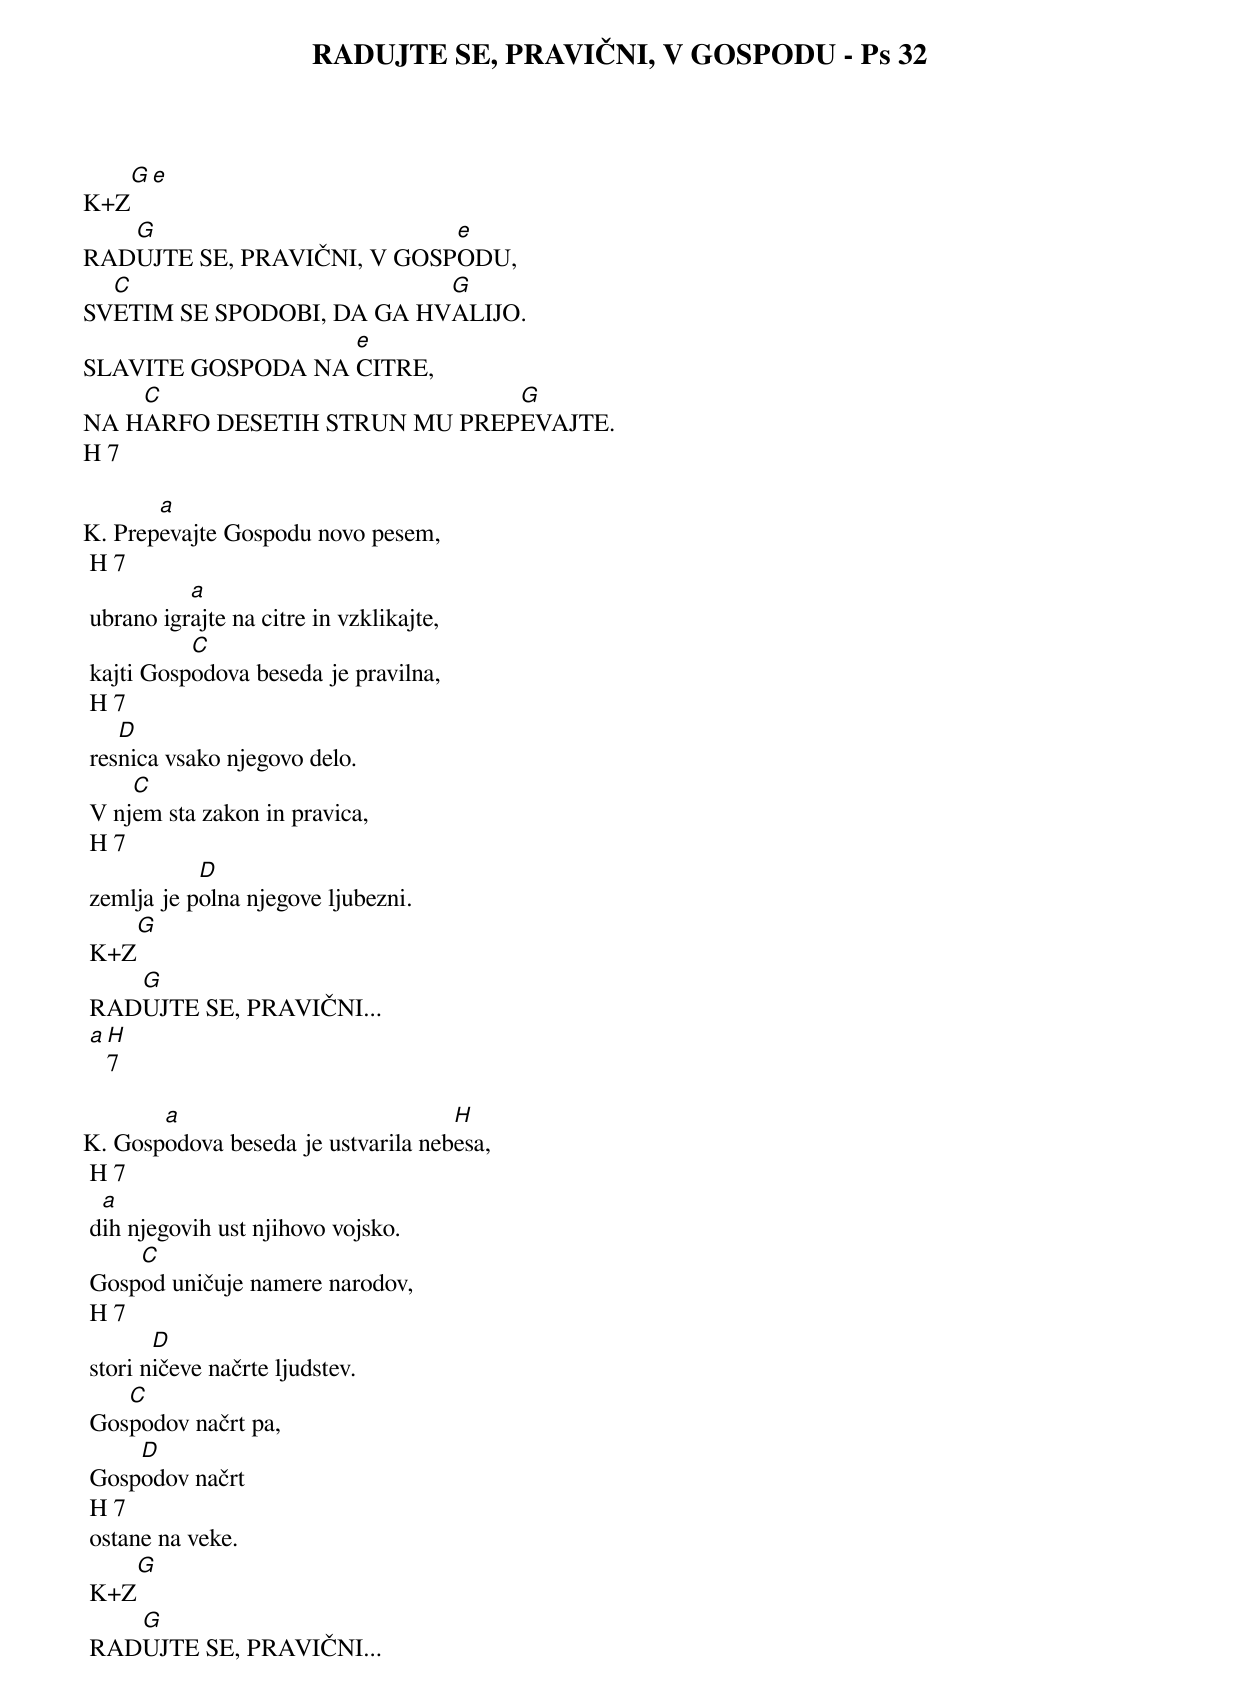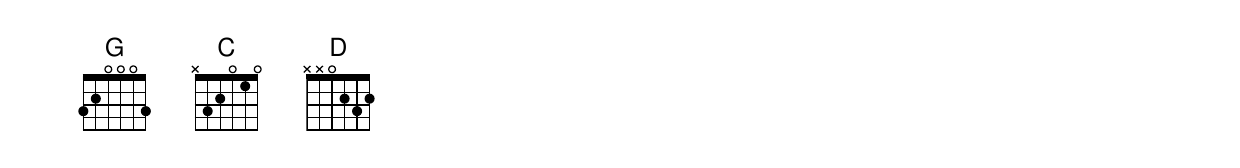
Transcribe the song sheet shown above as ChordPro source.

{title: RADUJTE SE, PRAVIČNI, V GOSPODU - Ps 32}

K+Z[G][e]
RAD[G]UJTE SE, PRAVIČNI, V GOSP[e]ODU,
SV[C]ETIM SE SPODOBI, DA GA HV[G]ALIJO.
SLAVITE GOSPODA NA [e]CITRE,
NA H[C]ARFO DESETIH STRUN MU PREP[G]EVAJTE.
H 7

K.	Prep[a]evajte Gospodu novo pesem,
	H 7
	ubrano igr[a]ajte na citre in vzklikajte,
	kajti Gosp[C]odova beseda je pravilna,
	H 7
	res[D]nica vsako njegovo delo.
	V nj[C]em sta zakon in pravica,
	H 7
	zemlja je p[D]olna njegove ljubezni.
	K+Z[G]
	RAD[G]UJTE SE, PRAVIČNI...
	[a][H]7

K.	Gosp[a]odova beseda je ustvarila neb[H]esa,
	H 7
	d[a]ih njegovih ust njihovo vojsko.
	Gosp[C]od uničuje namere narodov,
	H 7
	stori n[D]ičeve načrte ljudstev.
	Gos[C]podov načrt pa,
	Gosp[D]odov načrt
	H 7
	ostane na veke.
	K+Z[G]
	RAD[G]UJTE SE, PRAVIČNI...
